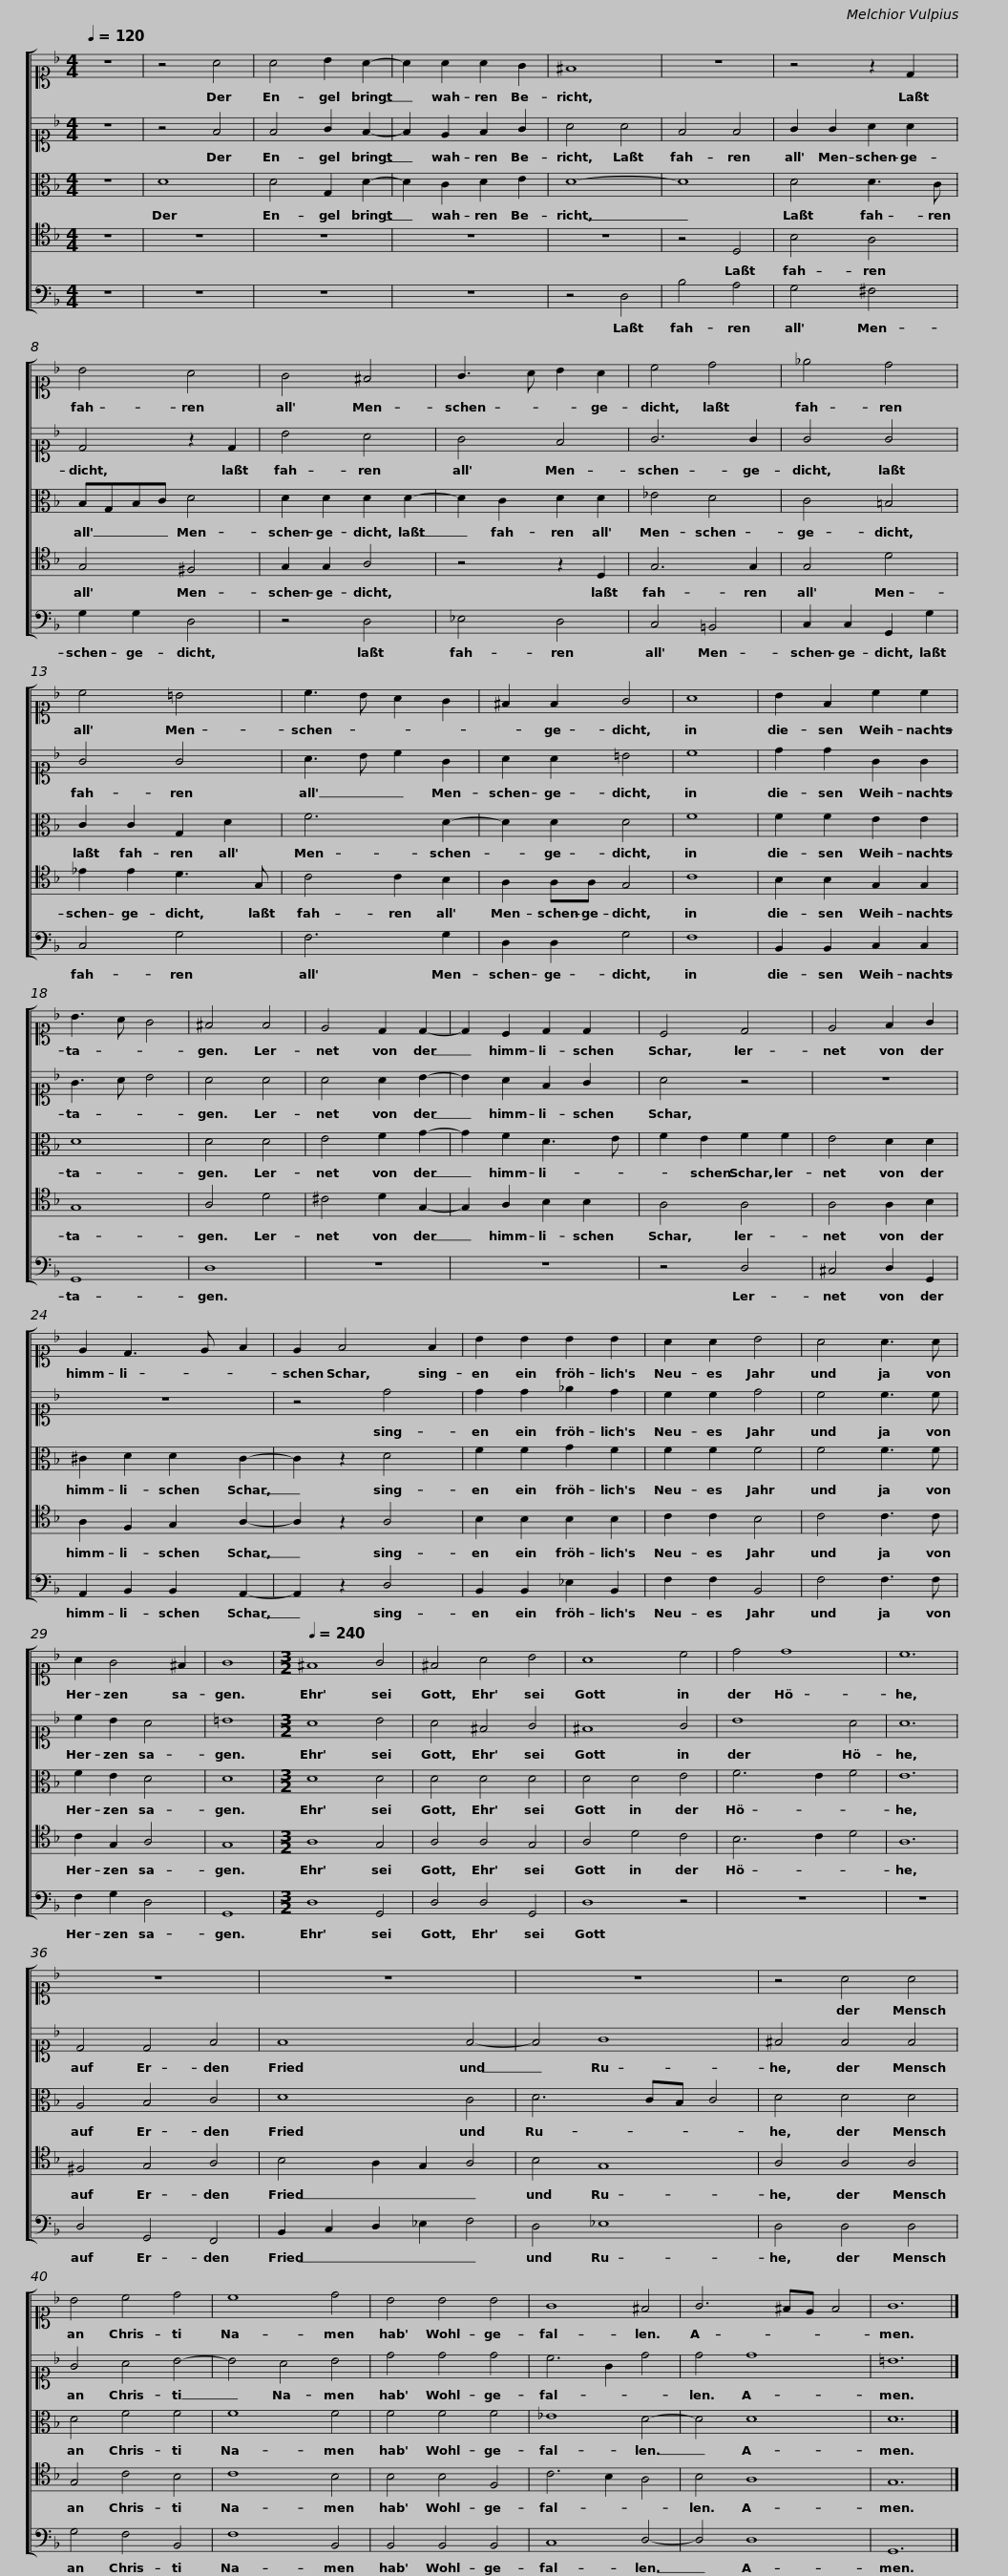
X:1
%%score [ 1 2 3 4 5 ]
L:1/8
Q:1/4=120
M:4/4
I:linebreak $
K:F
V:1 alto1
V:2 alto1
V:3 alto
V:4 tenor
V:5 bass
V:1
 z8 | z4 A4 | A4 B2 A2- | A2 A2 A2 G2 | ^F8 |$ %5
 z8 | z4 z2 D2 | B4 A4 | G4 ^F4 | G3 A B2 A2 |$ %10
 c4 d4 | _e4 d4 | c4 =B4 | c3 B A2 G2 |$ ^F2 F2 G4 | %15
 A8 | B2 F2 c2 c2 | B3 A G4 | ^F4 F4 |$ E4 D2 D2- | %20
 D2 C2 D2 D2 | C4 D4 | E4 F2 G2 | E2 D3 E F2 |$ E2 F4 F2 | %25
 B2 B2 B2 B2 | A2 A2 B4 | A4 A3 A | A2 G4 ^F2 |$ G8 | %30
[M:3/2][Q:1/4=240] ^F8 G4 | ^F4 A4 B4 | A8 c4 | d4 d8 |$ c12 | %35
 z12 | z12 | z12 |$ z4 A4 A4 | B4 c4 d4 | %40
 c8 d4 | B4 B4 B4 |$ G8 ^F4 | G6 ^FE F4 | G12 |] %45
V:2
 z8 | z4 F4 | F4 G2 F2- | F2 E2 F2 G2 | A4 A4 |$ %5
 F4 F4 | G2 G2 A2 A2 | D4 z2 D2 | B4 A4 | G4 F4 |$ %10
 G6 G2 | G4 G4 | G4 G4 | A3 B c2 G2 |$ A2 A2 =B4 | %15
 c8 | d2 d2 G2 G2 | G3 A B4 | A4 A4 |$ A4 A2 B2- | %20
 B2 A2 F2 G2 | A4 z4 | z8 | z8 |$ z4 d4 | %25
 d2 d2 _e2 d2 | c2 c2 d4 | c4 c3 c | c2 B2 A4 |$ =B8 | %30
[M:3/2] A8 B4 | A4 ^F4 G4 | ^F8 G4 | B8 A4 |$ A12 | %35
 D4 D4 F4 | F8 F4- | F4 G8 |$ ^F4 F4 F4 | G4 A4 B4- | %40
 B4 A4 B4 | d4 d4 d4 |$ c6 G2 d4 | d4 d8 | =B12 |] %45
V:3
 z8 | D8 | D4 G,2 D2- | D2 C2 D2 E2 | D8- |$ %5
 D8 | D4 D3 C | B,G,B,C D4 | D2 D2 D2 D2- | D2 C2 D2 D2 |$ %10
 _E4 D4 | C4 =B,4 | C2 C2 G,2 D2 | F6 D2- |$ D2 D2 D4 | %15
 F8 | F2 F2 E2 E2 | D8 | D4 D4 |$ E4 F2 G2- | %20
 G2 F2 D3 E | F2 E2 F2 F2 | E4 D2 D2 | ^C2 D2 D2 C2- |$ C2 z2 D4 | %25
 F2 F2 G2 F2 | F2 F2 F4 | F4 F3 F | F2 E2 D4 |$ D8 | %30
[M:3/2] D8 D4 | D4 D4 D4 | D4 D4 E4 | F6 E2 F4 |$ E12 | %35
 A,4 B,4 C4 | D8 C4 | D6 CB, C4 |$ D4 D4 D4 | D4 F4 F4 | %40
 F8 F4 | F4 F4 F4 |$ _E8 D4- | D4 D8 | D12 |] %45
V:4
 z8 | z8 | z8 | z8 | z8 |$ %5
 z4 D,4 | B,4 A,4 | G,4 ^F,4 | G,2 G,2 A,4 | z4 z2 D,2 |$ %10
 G,6 G,2 | G,4 D4 | _E2 E2 D3 G, | C4 C2 B,2 |$ A,2 A,A, G,4 | %15
 C8 | B,2 B,2 G,2 G,2 | G,8 | A,4 D4 |$ ^C4 D2 G,2- | %20
 G,2 A,2 B,2 B,2 | A,4 A,4 | A,4 A,2 B,2 | A,2 F,2 G,2 A,2- |$ A,2 z2 A,4 | %25
 B,2 B,2 B,2 B,2 | C2 C2 B,4 | C4 C3 C | C2 G,2 A,4 |$ G,8 | %30
[M:3/2] A,8 G,4 | A,4 A,4 G,4 | A,4 D4 C4 | B,6 C2 D4 |$ A,12 | %35
 ^F,4 G,4 A,4 | B,4 A,2 G,2 A,4 | B,4 G,8 |$ A,4 A,4 A,4 | G,4 C4 B,4 | %40
 C8 B,4 | B,4 B,4 F,4 |$ C6 B,2 A,4 | B,4 A,8 | G,12 |] %45
V:5
 z8 | z8 | z8 | z8 | z4 D,4 |$ %5
 B,4 A,4 | G,4 ^F,4 | G,2 G,2 D,4 | z4 D,4 | _E,4 D,4 |$ %10
 C,4 =B,,4 | C,2 C,2 G,,2 G,2 | C,4 G,4 | F,6 G,2 |$ D,2 D,2 G,4 | %15
 F,8 | B,,2 B,,2 C,2 C,2 | G,,8 | D,8 |$ z8 | %20
 z8 | z4 D,4 | ^C,4 D,2 G,,2 | A,,2 B,,2 B,,2 A,,2- |$ A,,2 z2 D,4 | %25
 B,,2 B,,2 _E,2 B,,2 | F,2 F,2 B,,4 | F,4 F,3 F, | F,2 G,2 D,4 |$ G,,8 | %30
[M:3/2] D,8 G,,4 | D,4 D,4 G,,4 | D,8 z4 | z12 |$ z12 | %35
 D,4 G,,4 F,,4 | B,,2 C,2 D,2 _E,2 F,4 | D,4 _E,8 |$ D,4 D,4 D,4 | G,4 F,4 B,,4 | %40
 F,8 B,,4 | B,,4 B,,4 B,,4 |$ C,8 D,4- | D,4 D,8 | G,,12 |] %45
